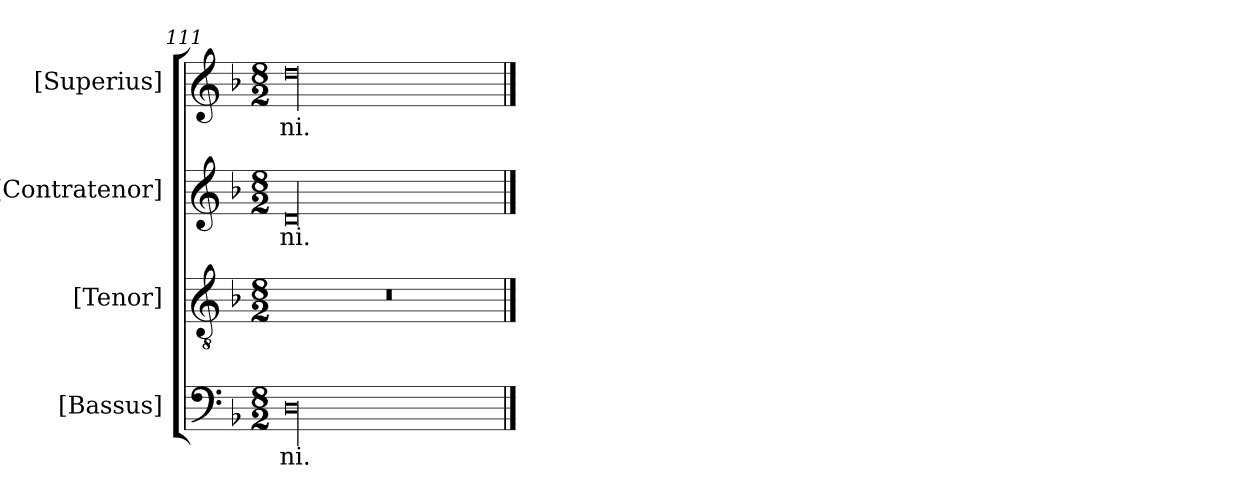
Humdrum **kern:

**kern	**text	**kern	**kern	**text	**kern	**text
*part4	*part4	*part3	*part2	*part2	*part1	*part1
*staff4	*staff4	*staff3	*staff2	*staff2	*staff1	*staff1
*I"[Bassus]	*	*I"[Tenor]	*I"[Contratenor]	*	*I"[Superius]	*
*clefF4	*	*clefGv2	*clefG2	*	*clefG2	*
*k[b-]	*	*k[b-]	*k[b-]	*	*k[b-]	*
*M8/2	*	*M8/2	*M8/2	*	*M8/2	*
=111	=111	=111	=111	=111	=111	=111
00D\	-ni.	00r	00d/	-ni.	00dd\	-ni.
==	==	==	==	==	==	==
*-	*-	*-	*-	*-	*-	*-
